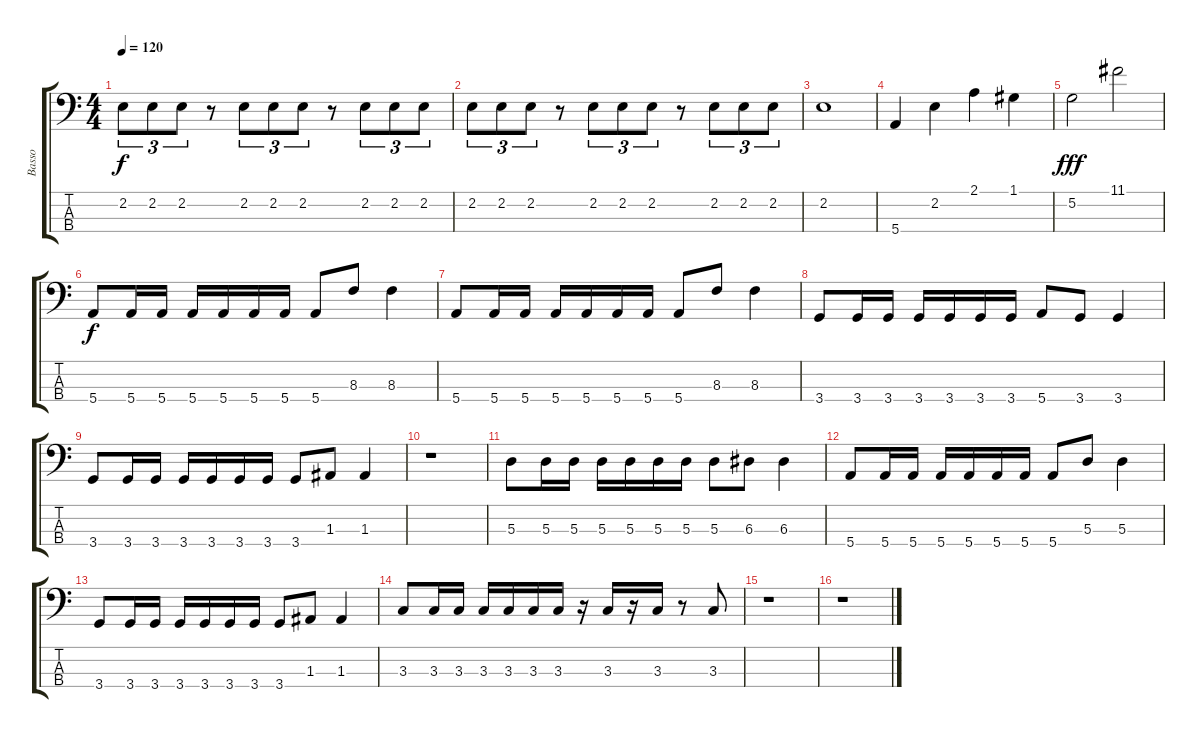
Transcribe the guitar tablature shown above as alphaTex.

\track ("Basso" "Basso") {instrument electricbassfinger}
\staff {score tabs}
\tuning (G2 D2 A1 E1) {hide}
\ts (4 4)
\tempo 120
\clef f4
\ks c
2.2.8{tu (3 2) dy f} 2.2.8{tu (3 2)} 2.2.8{tu (3 2)} r.8 2.2.8{tu (3 2)} 2.2.8{tu (3 2)} 2.2.8{tu (3 2)} r.8 2.2.8{tu (3 2)} 2.2.8{tu (3 2)} 2.2.8{tu (3 2)} |
2.2.8{tu (3 2)} 2.2.8{tu (3 2)} 2.2.8{tu (3 2)} r.8 2.2.8{tu (3 2)} 2.2.8{tu (3 2)} 2.2.8{tu (3 2)} r.8 2.2.8{tu (3 2)} 2.2.8{tu (3 2)} 2.2.8{tu (3 2)} |
2.2.1 |
5.4.4 2.2.4 2.1.4 1.1.4 |
5.2.2{dy fff} 11.1.2 |
5.4.8{dy f balance 13} 5.4.16{balance 3} 5.4.16 5.4.16 5.4.16 5.4.16 5.4.16 5.4.8 8.3.8 8.3.4 |
5.4.8{balance 13} 5.4.16{balance 3} 5.4.16 5.4.16 5.4.16 5.4.16 5.4.16 5.4.8 8.3.8 8.3.4 |
3.4.8 3.4.16 3.4.16 3.4.16 3.4.16 3.4.16 3.4.16 5.4.8 3.4.8 3.4.4 |
3.4.8 3.4.16 3.4.16 3.4.16 3.4.16 3.4.16 3.4.16 3.4.8 1.3.8 1.3.4 |
r.1 |
5.3.8 5.3.16 5.3.16 5.3.16 5.3.16 5.3.16 5.3.16 5.3.8 6.3.8 6.3.4 |
5.4.8 5.4.16 5.4.16 5.4.16 5.4.16 5.4.16 5.4.16 5.4.8 5.3.8 5.3.4 |
3.4.8 3.4.16 3.4.16 3.4.16 3.4.16 3.4.16 3.4.16 3.4.8 1.3.8 1.3.4 |
3.3.8 3.3.16 3.3.16 3.3.16 3.3.16 3.3.16 3.3.16 r.16 3.3.16 r.16 3.3.16 r.8 3.3.8 |
r.1 |
r.1
